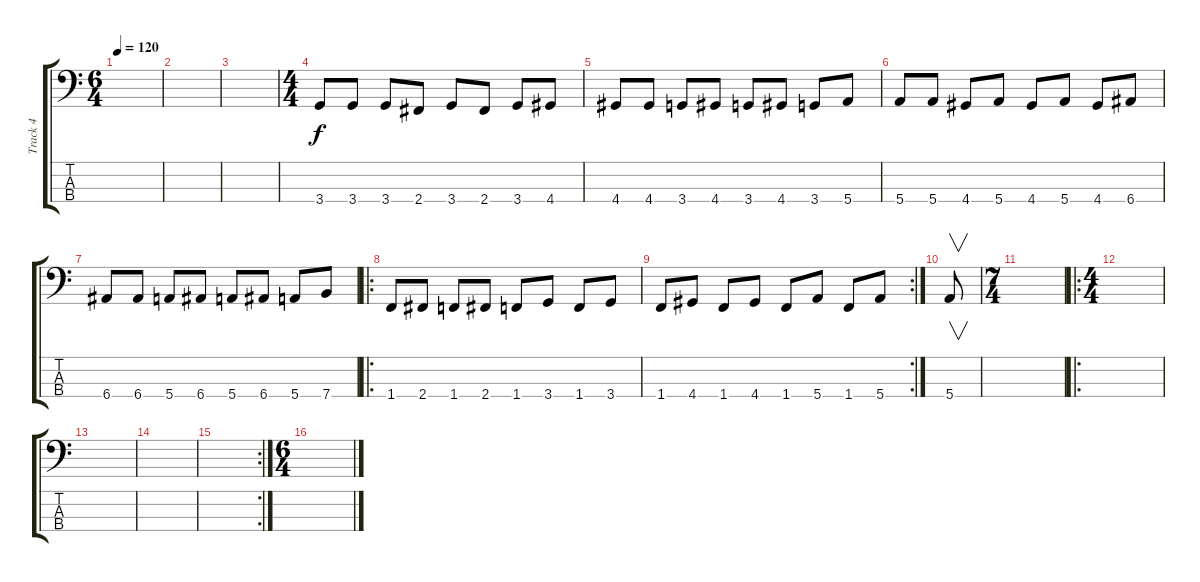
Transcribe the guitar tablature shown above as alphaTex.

\track ("Track 4" "Track 4") {instrument electricbasspick}
\staff {score tabs}
\tuning (G2 D2 A1 E1) {hide}
\ts (6 4)
\tempo 120
\clef f4
\ks c
|
|
|
\ts (4 4)
3.4.8 3.4.8 3.4.8 2.4.8 3.4.8 2.4.8 3.4.8 4.4.8 |
4.4.8 4.4.8 3.4.8 4.4.8 3.4.8 4.4.8 3.4.8 5.4.8 |
5.4.8 5.4.8 4.4.8 5.4.8 4.4.8 5.4.8 4.4.8 6.4.8 |
6.4.8 6.4.8 5.4.8 6.4.8 5.4.8 6.4.8 5.4.8 7.4.8 |
\ro
1.4.8 2.4.8 1.4.8 2.4.8 1.4.8 3.4.8 1.4.8 3.4.8 |
\rc 2
1.4.8 4.4.8 1.4.8 4.4.8 1.4.8 5.4.8 1.4.8 5.4.8 |
5.4.8{v} |
\ts (7 4)
|
\ro
\ts (4 4)
|
|
|
\rc 2
|
\ts (6 4)
